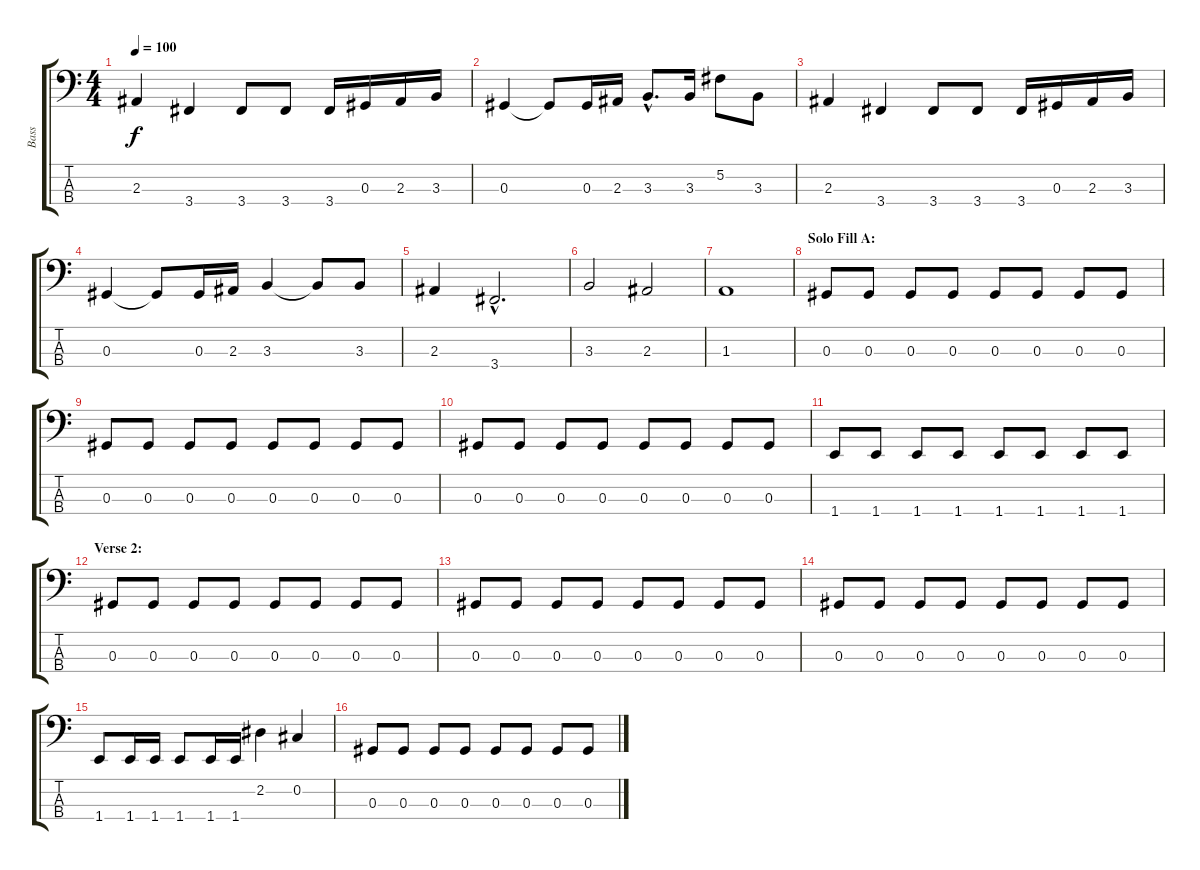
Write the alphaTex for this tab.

\track ("Bass" "Bass") {instrument slapbass2}
\staff {score tabs}
\tuning (Gb2 Db2 Ab1 Eb1) {hide}
\ts (4 4)
\tempo 100
\clef f4
\ks c
2.3.4{dy f} 3.4.4 3.4.8 3.4.8 3.4.16 0.3.16 2.3.16 3.3.16 |
0.3.4 0.3{t}.8 0.3.16 2.3.16 3.3{hac}.8{d} 3.3.16 5.2.8 3.3.8 |
2.3.4 3.4.4 3.4.8 3.4.8 3.4.16 0.3.16 2.3.16 3.3.16 |
0.3.4 0.3{t}.8 0.3.16 2.3.16 3.3.4 3.3{t}.8 3.3.8 |
2.3.4 3.4{hac}.2{d} |
3.3.2 2.3.2 |
1.3.1 |
\section ("" "Solo Fill A:")
0.3.8 0.3.8 0.3.8 0.3.8 0.3.8 0.3.8 0.3.8 0.3.8 |
0.3.8 0.3.8 0.3.8 0.3.8 0.3.8 0.3.8 0.3.8 0.3.8 |
0.3.8 0.3.8 0.3.8 0.3.8 0.3.8 0.3.8 0.3.8 0.3.8 |
1.4.8 1.4.8 1.4.8 1.4.8 1.4.8 1.4.8 1.4.8 1.4.8 |
\section ("" "Verse 2:")
0.3.8 0.3.8 0.3.8 0.3.8 0.3.8 0.3.8 0.3.8 0.3.8 |
0.3.8 0.3.8 0.3.8 0.3.8 0.3.8 0.3.8 0.3.8 0.3.8 |
0.3.8 0.3.8 0.3.8 0.3.8 0.3.8 0.3.8 0.3.8 0.3.8 |
1.4.8 1.4.16 1.4.16 1.4.8 1.4.16 1.4.16 2.2.4 0.2.4 |
0.3.8 0.3.8 0.3.8 0.3.8 0.3.8 0.3.8 0.3.8 0.3.8
